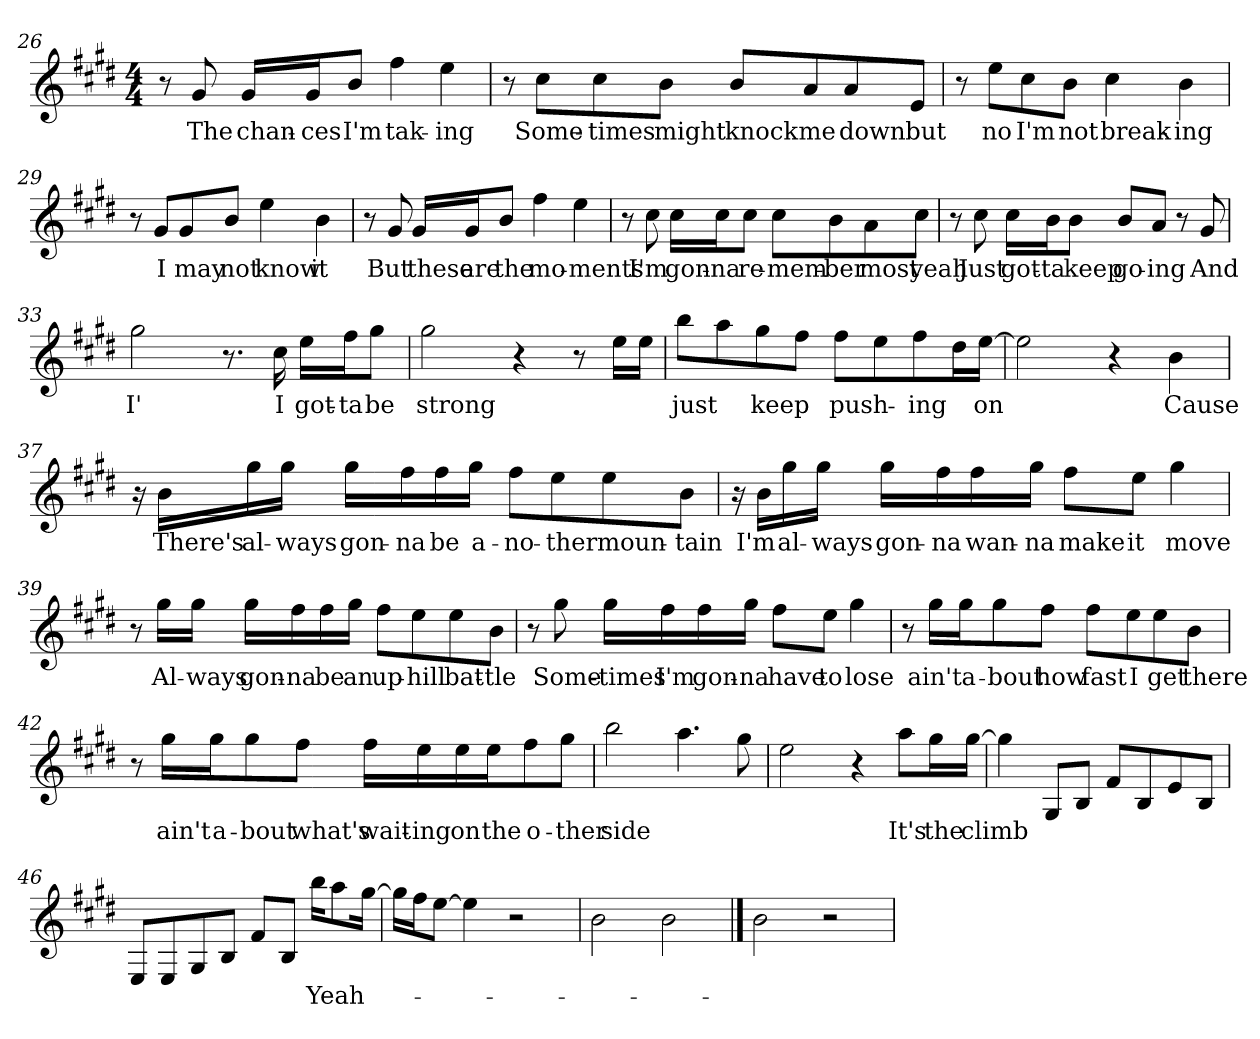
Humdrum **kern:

**kern	**text
*part1	*part1
*staff1	*staff1
!!LO:LB:g=z
*clefG2	*
*k[f#c#g#d#]	*
*E:	*
*M4/4	*
=26	=26
8r	.
8g#/	The
16g#/LL	chan-
16g#/J	-ces
8b/J	I'm
4ff#\	tak-
4ee\	-ing
=27	=27
8r	.
8cc#\L	Some-
8cc#\	-times
8b\J	might
8b/L	knock
8a/	me
8a/	down
8e/J	but
=28	=28
8r	.
8ee\L	no
8cc#\	I'm
8b\J	not
4cc#\	break-
4b\	-ing
!!LO:PB:g=z
=29	=29
8r	.
8g#/L	I
8g#/	may
8b/J	not
4ee\	know
4b\	it
=30	=30
8r	.
8g#/	But
16g#/LL	these
16g#/J	are
8b/J	the
4ff#\	mo-
4ee\	-ments
=31	=31
8r	.
8cc#\	I'm
16cc#\LL	gon-
16cc#\J	-na
8cc#\J	re-
8cc#\L	-mem-
8b\	-ber
8a\	most
8cc#\J	yeah
!!LO:LB:g=z
=32	=32
8r	.
8cc#\	Just
16cc#\LL	got-
16b\J	-ta
8b\J	keep
8b/L	go-
8a/J	-ing
8r	.
8g#/	And
=33	=33
2gg#\	I'
8.r	.
16cc#\	I
16ee\LL	got-
16ff#\J	-ta
8gg#\J	be
=34	=34
2gg#\	strong
4r	.
8r	.
16ee\LL	.
16ee\JJ	.
=35	=35
8bb\L	just
8aa\	.
8gg#\	keep
8ff#\J	.
8ff#\L	push-
8ee\	.
8ff#\	-ing
16dd#\L	.
[16ee\JJ	on
!!LO:LB:g=z
=36	=36
2ee\]	.
4r	.
4b\	Cause
=37	=37
16r	.
16b\LL	There's
16gg#\	al-
16gg#\JJ	-ways
16gg#\LL	gon-
16ff#\	-na
16ff#\	be
16gg#\JJ	a-
8ff#\L	-no-
8ee\	-ther
8ee\	moun-
8b\J	-tain
!!LO:LB:g=z
=38	=38
16r	.
16b\LL	I'm
16gg#\	al-
16gg#\JJ	-ways
16gg#\LL	gon-
16ff#\	-na
16ff#\	wan-
16gg#\JJ	-na
8ff#\L	make
8ee\J	it
4gg#\	move
=39	=39
8r	.
16gg#\LL	Al-
16gg#\JJ	-ways
16gg#\LL	gon-
16ff#\	-na
16ff#\	be
16gg#\JJ	an
8ff#\L	up-
8ee\	-hill
8ee\	bat-
8b\J	-tle
!!LO:LB:g=z
=40	=40
8r	.
8gg#\	Some-
16gg#\LL	-times
16ff#\	I'm
16ff#\	gon-
16gg#\JJ	-na
8ff#\L	have
8ee\J	to
4gg#\	lose
=41	=41
8r	.
16gg#\LL	ain't
16gg#\J	a-
8gg#\	-bout
8ff#\J	how
8ff#\L	fast
8ee\	I
8ee\	get
8b\J	there
!!LO:LB:g=z
=42	=42
8r	.
16gg#\LL	ain't
16gg#\J	a-
8gg#\	-bout
8ff#\J	what's
16ff#\LL	wait-
16ee\	-ing
16ee\	on
16ee\J	the
8ff#\	o-
8gg#\J	-ther
=43	=43
2bb\	side
4.aa\	.
8gg#\	.
=44	=44
2ee\	.
4r	.
8aa\L	It's
16gg#\L	the
[16gg#\JJ	climb
=45	=45
4gg#\]	.
8G#/L	.
8B/J	.
8f#/L	.
8B/	.
8e/	.
8B/J	.
!!LO:LB:g=z
=46	=46
8E/L	.
8E/	.
8G#/	.
8B/J	.
8f#/L	.
8B/J	.
16bb\KL	Yeah-
8aa\	.
[16gg#\Jk	.
=47	=47
16gg#\LL]	.
16ff#\J	.
[8ee\J	.
4ee\]	.
2r	.
=48	=48
2b\	.
2b\	.
==49	==49
2b\	.
2r	.
=	=
*-	*-
